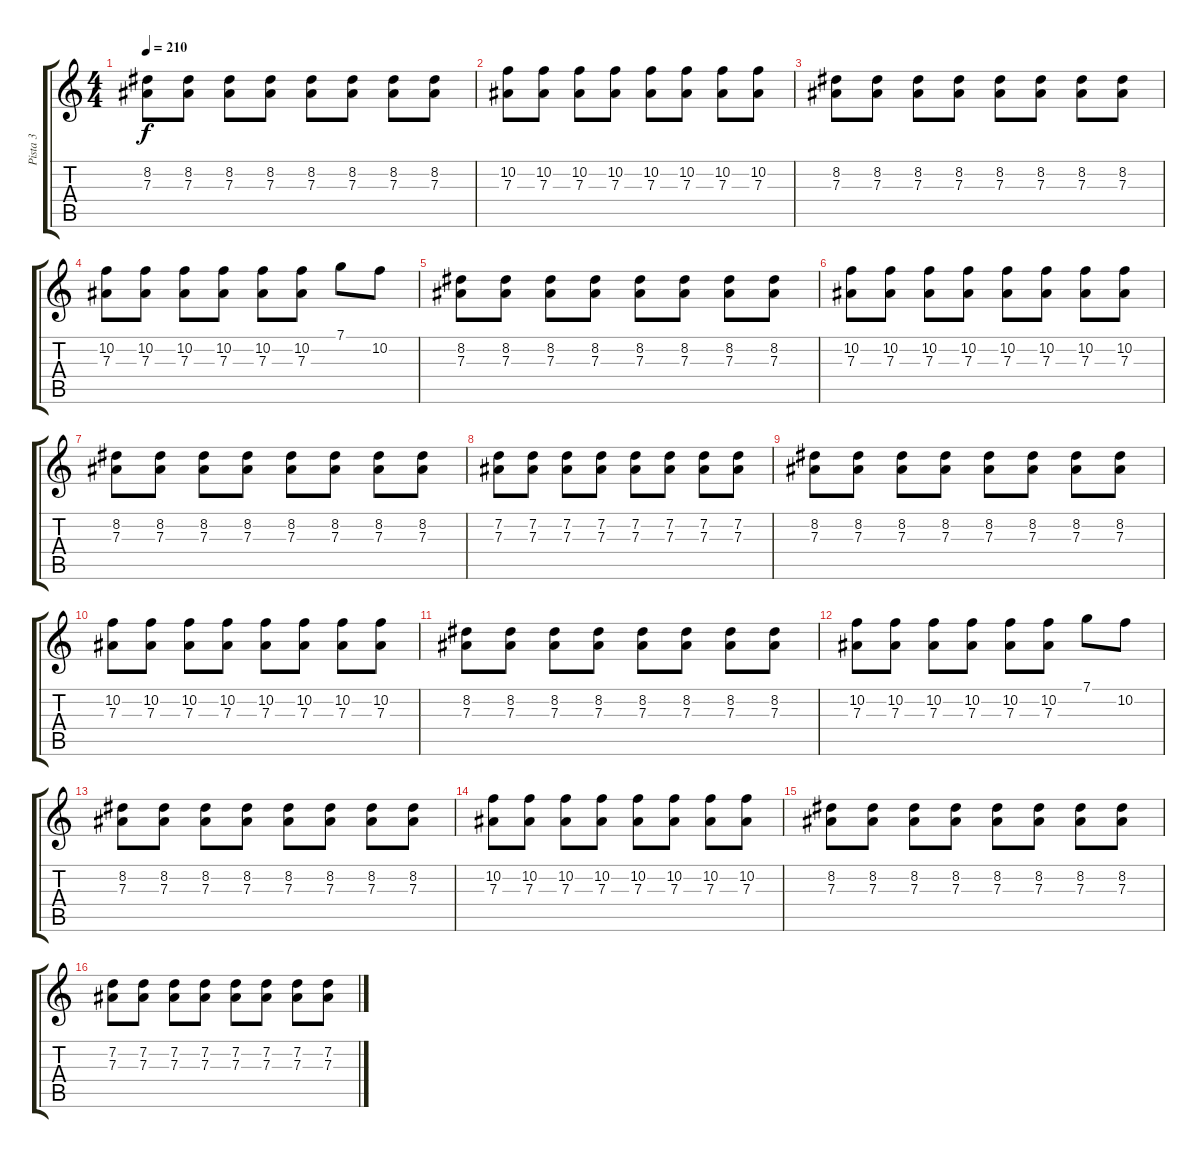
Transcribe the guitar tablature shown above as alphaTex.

\track ("Pista 3" "Pista 3") {instrument distortionguitar}
\staff {score tabs}
\tuning (C4 G3 Eb3 Bb2 F2 C2) {hide}
\ts (4 4)
\tempo 210
\clef g2
\ks c
(8.2 7.3).8{dy f volume 13 instrument distortionguitar} (8.2 7.3).8 (8.2 7.3).8 (8.2 7.3).8 (8.2 7.3).8 (8.2 7.3).8 (8.2 7.3).8 (8.2 7.3).8 |
(10.2 7.3).8 (10.2 7.3).8 (10.2 7.3).8 (10.2 7.3).8 (10.2 7.3).8 (10.2 7.3).8 (10.2 7.3).8 (10.2 7.3).8 |
(8.2 7.3).8 (8.2 7.3).8 (8.2 7.3).8 (8.2 7.3).8 (8.2 7.3).8 (8.2 7.3).8 (8.2 7.3).8 (8.2 7.3).8 |
(10.2 7.3).8 (10.2 7.3).8 (10.2 7.3).8 (10.2 7.3).8 (10.2 7.3).8 (10.2 7.3).8 7.1.8 10.2.8 |
(8.2 7.3).8 (8.2 7.3).8 (8.2 7.3).8 (8.2 7.3).8 (8.2 7.3).8 (8.2 7.3).8 (8.2 7.3).8 (8.2 7.3).8 |
(10.2 7.3).8 (10.2 7.3).8 (10.2 7.3).8 (10.2 7.3).8 (10.2 7.3).8 (10.2 7.3).8 (10.2 7.3).8 (10.2 7.3).8 |
(8.2 7.3).8 (8.2 7.3).8 (8.2 7.3).8 (8.2 7.3).8 (8.2 7.3).8 (8.2 7.3).8 (8.2 7.3).8 (8.2 7.3).8 |
(7.2 7.3).8 (7.2 7.3).8 (7.2 7.3).8 (7.2 7.3).8 (7.2 7.3).8 (7.2 7.3).8 (7.2 7.3).8 (7.2 7.3).8 |
(8.2 7.3).8{volume 13 instrument distortionguitar} (8.2 7.3).8 (8.2 7.3).8 (8.2 7.3).8 (8.2 7.3).8 (8.2 7.3).8 (8.2 7.3).8 (8.2 7.3).8 |
(10.2 7.3).8 (10.2 7.3).8 (10.2 7.3).8 (10.2 7.3).8 (10.2 7.3).8 (10.2 7.3).8 (10.2 7.3).8 (10.2 7.3).8 |
(8.2 7.3).8 (8.2 7.3).8 (8.2 7.3).8 (8.2 7.3).8 (8.2 7.3).8 (8.2 7.3).8 (8.2 7.3).8 (8.2 7.3).8 |
(10.2 7.3).8 (10.2 7.3).8 (10.2 7.3).8 (10.2 7.3).8 (10.2 7.3).8 (10.2 7.3).8 7.1.8 10.2.8 |
(8.2 7.3).8 (8.2 7.3).8 (8.2 7.3).8 (8.2 7.3).8 (8.2 7.3).8 (8.2 7.3).8 (8.2 7.3).8 (8.2 7.3).8 |
(10.2 7.3).8 (10.2 7.3).8 (10.2 7.3).8 (10.2 7.3).8 (10.2 7.3).8 (10.2 7.3).8 (10.2 7.3).8 (10.2 7.3).8 |
(8.2 7.3).8 (8.2 7.3).8 (8.2 7.3).8 (8.2 7.3).8 (8.2 7.3).8 (8.2 7.3).8 (8.2 7.3).8 (8.2 7.3).8 |
(7.2 7.3).8 (7.2 7.3).8 (7.2 7.3).8 (7.2 7.3).8 (7.2 7.3).8 (7.2 7.3).8 (7.2 7.3).8 (7.2 7.3).8
